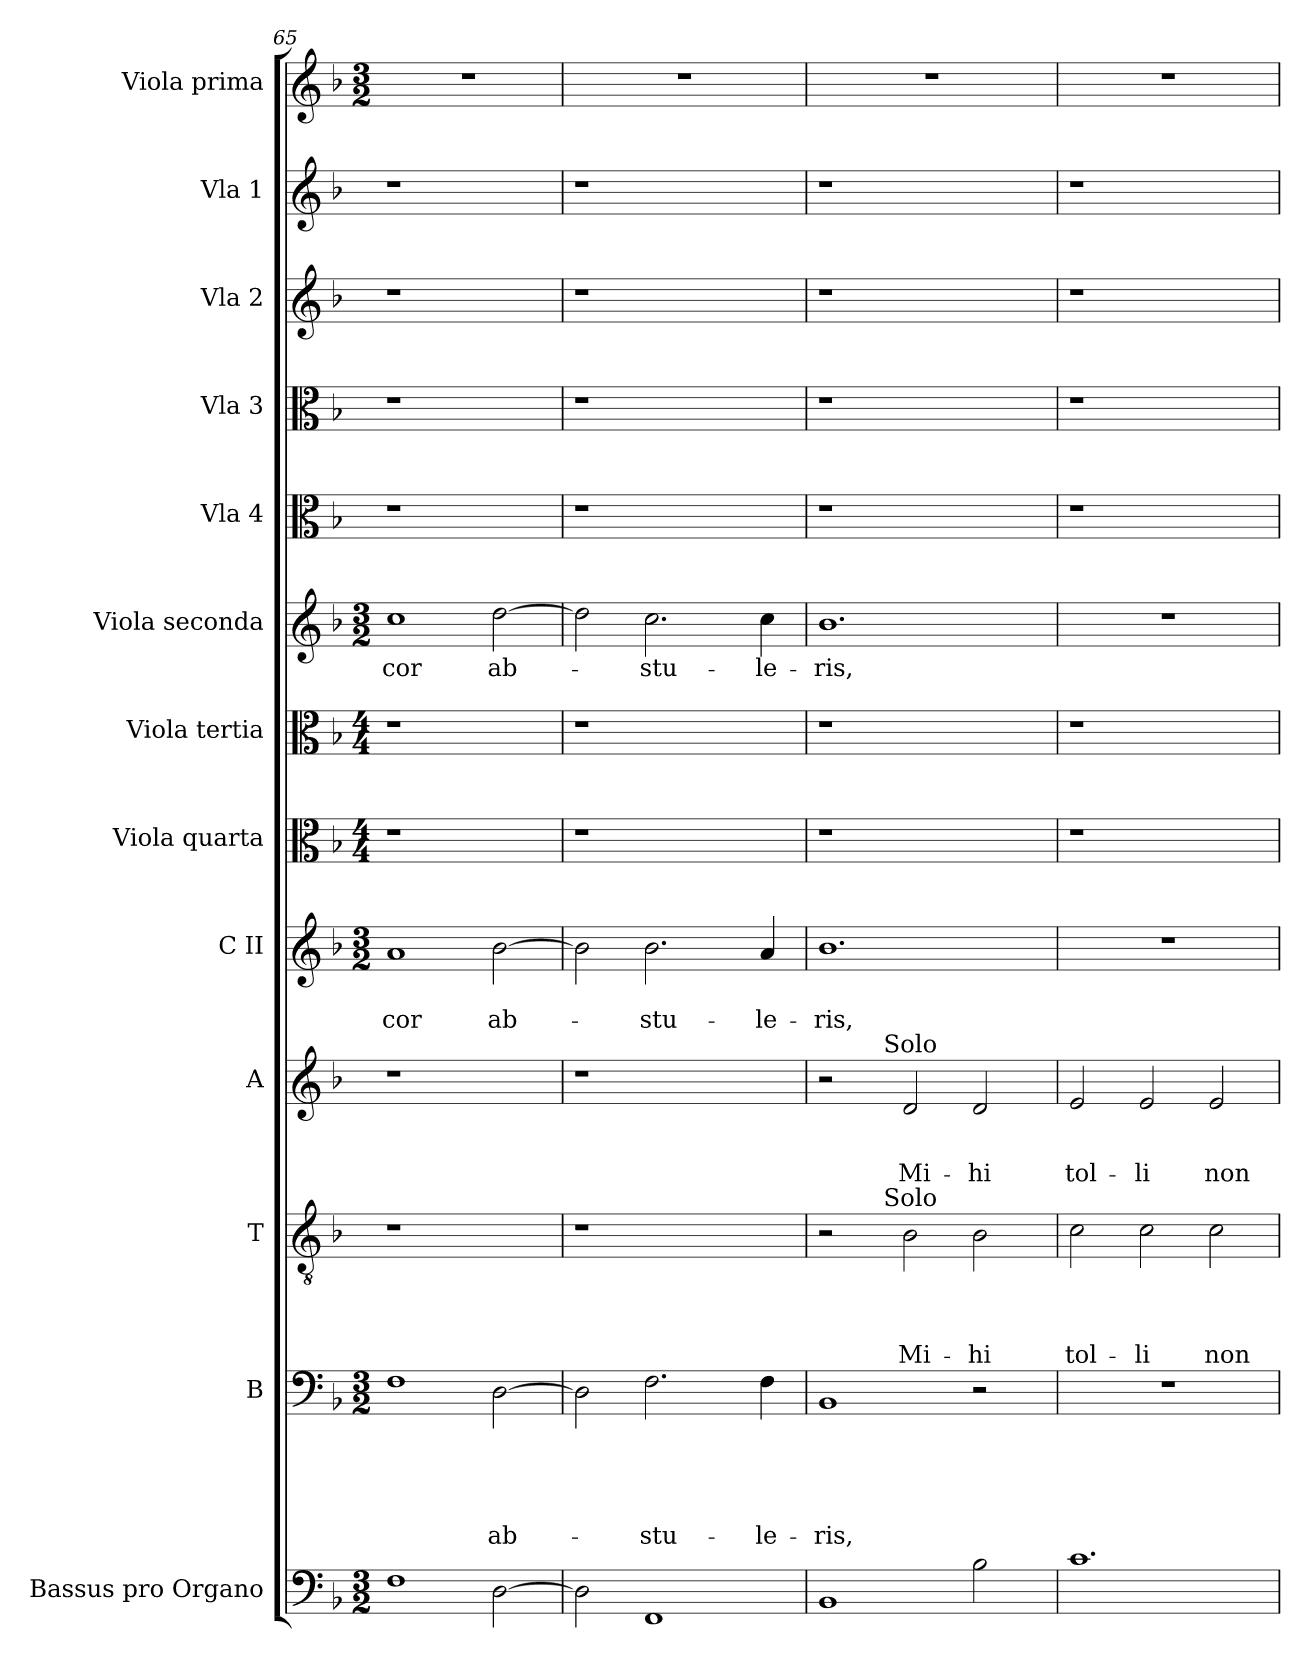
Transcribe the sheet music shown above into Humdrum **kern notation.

**kern	**kern	**text	**text	**text	**text	**text	**kern	**text	**text	**text	**text	**kern	**text	**text	**text	**kern	**text	**text	**kern	**kern	**kern	**text	**kern	**kern	**kern	**kern	**kern
*part13	*part12	*part12	*part12	*part12	*part12	*part12	*part11	*part11	*part11	*part11	*part11	*part10	*part10	*part10	*part10	*part9	*part9	*part9	*part8	*part7	*part6	*part6	*part5	*part4	*part3	*part2	*part1
*staff13	*staff12	*staff12	*staff12	*staff12	*staff12	*staff12	*staff11	*staff11	*staff11	*staff11	*staff11	*staff10	*staff10	*staff10	*staff10	*staff9	*staff9	*staff9	*staff8	*staff7	*staff6	*staff6	*staff5	*staff4	*staff3	*staff2	*staff1
*I"Bassus pro Organo	*I"B	*	*	*	*	*	*I"T	*	*	*	*	*I"A	*	*	*	*I"C II	*	*	*I"Viola quarta	*I"Viola tertia	*I"Viola seconda	*	*I"Vla 4	*I"Vla 3	*I"Vla 2	*I"Vla 1	*I"Viola prima
*I'B p.O.	*I'B	*	*	*	*	*	*I'T	*	*	*	*	*I'A	*	*	*	*I'C II	*	*	*I'Vla 4	*I'Vla 3	*I'Vla 2	*	*I'Vla 4	*I'Vla 3	*I'Vla 2	*I'Vla 1	*I'Vla 1
*clefF4	*clefF4	*	*	*	*	*	*clefGv2	*	*	*	*	*clefG2	*	*	*	*clefG2	*	*	*clefC3	*clefC3	*clefG2	*	*clefC3	*clefC3	*clefG2	*clefG2	*clefG2
*k[b-]	*k[b-]	*	*	*	*	*	*k[b-]	*	*	*	*	*k[b-]	*	*	*	*k[b-]	*	*	*k[b-]	*k[b-]	*k[b-]	*	*k[b-]	*k[b-]	*k[b-]	*k[b-]	*k[b-]
*F:	*F:	*	*	*	*	*	*F:	*	*	*	*	*F:	*	*	*	*F:	*	*	*F:	*F:	*F:	*	*F:	*F:	*F:	*F:	*F:
*M3/2	*M3/2	*	*	*	*	*	*	*	*	*	*	*	*	*	*	*M3/2	*	*	*M4/4	*M4/4	*M3/2	*	*	*	*	*	*M3/2
=65	=65	=65	=65	=65	=65	=65	=65	=65	=65	=65	=65	=65	=65	=65	=65	=65	=65	=65	=65	=65	=65	=65	=65	=65	=65	=65	=65
!	!	!	!	!	!	!	!	!	!	!	!	!	!	!	!	!	!	!LO:LY:b	!	!	!	!LO:LY:b	!	!	!	!	!
1F	1F	.	.	.	.	.	1r	.	.	.	.	1r	.	.	.	1a	.	cor	1r	1r	1cc	cor	1r	1r	1r	1r	1.r
!	!	!	!	!	!	!LO:LY:b	!	!	!	!	!	!	!	!	!	!	!	!LO:LY:b	!	!	!	!LO:LY:b	!	!	!	!	!
[<2D>\	[<2D\	.	.	.	.	ab-	2ryy	.	.	.	.	2ryy	.	.	.	[<2b-\	.	ab-	2ryy	2ryy	[<2dd\	ab-	2ryy	2ryy	2ryy	2ryy	.
!!LO:PB:g=z
=66	=66	=66	=66	=66	=66	=66	=66	=66	=66	=66	=66	=66	=66	=66	=66	=66	=66	=66	=66	=66	=66	=66	=66	=66	=66	=66	=66
!	!	!	!	!	!	!	!LO:N:vis=1	!	!	!	!	!LO:N:vis=1	!	!	!	!	!	!	!	!	!	!	!	!	!	!	!
2D\]	2D\]	.	.	.	.	.	1r	.	.	.	.	1r	.	.	.	2b-\]	.	.	1r	1r	2dd\]	.	1r	1r	1r	1r	1.r
!	!	!	!	!	!	!LO:LY:b	!	!	!	!	!	!	!	!	!	!	!	!LO:LY:b	!	!	!	!LO:LY:b	!	!	!	!	!
1FF<	2.F\	.	.	.	.	-stu-	.	.	.	.	.	.	.	.	.	2.b-\	.	-stu-	.	.	2.cc\	-stu-	.	.	.	.	.
.	.	.	.	.	.	.	2ryy	.	.	.	.	2ryy	.	.	.	.	.	.	2ryy	2ryy	.	.	2ryy	2ryy	2ryy	2ryy	.
!	!	!	!	!	!	!LO:LY:b	!	!	!	!	!	!	!	!	!	!	!	!LO:LY:b	!	!	!	!LO:LY:b	!	!	!	!	!
.	4F\	.	.	.	.	-le-	.	.	.	.	.	.	.	.	.	4a/	.	-le-	.	.	4cc\	-le-	.	.	.	.	.
=67	=67	=67	=67	=67	=67	=67	=67	=67	=67	=67	=67	=67	=67	=67	=67	=67	=67	=67	=67	=67	=67	=67	=67	=67	=67	=67	=67
!	!	!	!	!	!	!LO:LY:b	!	!	!	!	!	!	!	!	!	!	!	!LO:LY:b	!	!	!	!LO:LY:b	!	!	!	!	!
*	*	*	*	*	*	*	*^	*	*	*	*	*^	*	*	*	*	*	*	*	*	*	*	*	*	*	*	*
1BB-	1BB-	.	.	.	.	-ris,	2r	4..ryy	.	.	.	.	2r	4..ryy	.	.	.	1.b-	.	-ris,	1r	1r	1.b-	-ris,	1r	1r	1r	1r	1.r
!	!	!	!	!	!	!	!	!	!	!	!	!	!	!LO:TX:a:t=Solo	!	!	!	!	!	!	!	!	!	!	!	!	!	!	!
!	!	!	!	!	!	!	!	!LO:TX:a:t=Solo	!	!	!	!	!	!	!	!	!	!	!	!	!	!	!	!	!	!	!	!	!
.	.	.	.	.	.	.	.	1ryy	.	.	.	.	.	1ryy	.	.	.	.	.	.	.	.	.	.	.	.	.	.	.
!	!	!	!	!	!	!	!	!	!	!	!	!LO:LY:b	!	!	!	!	!LO:LY:b	!	!	!	!	!	!	!	!	!	!	!	!
.	.	.	.	.	.	.	2B-\	.	.	.	.	Mi-	2d/	.	.	.	Mi-	.	.	.	.	.	.	.	.	.	.	.	.
!	!	!	!	!	!	!	!	!	!	!	!	!LO:LY:b	!	!	!	!	!LO:LY:b	!	!	!	!	!	!	!	!	!	!	!	!
2B-\	2r	.	.	.	.	.	2B-\	.	.	.	.	-hi	2d/	.	.	.	-hi	.	.	.	2ryy	2ryy	.	.	2ryy	2ryy	2ryy	2ryy	.
.	.	.	.	.	.	.	.	16ryy	.	.	.	.	.	16ryy	.	.	.	.	.	.	.	.	.	.	.	.	.	.	.
=68	=68	=68	=68	=68	=68	=68	=68	=68	=68	=68	=68	=68	=68	=68	=68	=68	=68	=68	=68	=68	=68	=68	=68	=68	=68	=68	=68	=68	=68
!	!LO:N:vis=1	!	!	!	!	!	!	!	!	!	!	!LO:LY:b	!	!	!	!	!LO:LY:b	!LO:N:vis=1	!	!	!	!	!LO:N:vis=1	!	!	!	!	!	!
*	*	*	*	*	*	*	*v	*v	*	*	*	*	*	*	*	*	*	*	*	*	*	*	*	*	*	*	*	*	*
*	*	*	*	*	*	*	*	*	*	*	*	*v	*v	*	*	*	*	*	*	*	*	*	*	*	*	*	*	*
1.c	1.r	.	.	.	.	.	2c\	.	.	.	tol-	2e/	.	.	tol-	1.r	.	.	1r	1r	1.r	.	1r	1r	1r	1r	1.r
!	!	!	!	!	!	!	!	!	!	!	!LO:LY:b:rj	!	!	!	!LO:LY:b:rj	!	!	!	!	!	!	!	!	!	!	!	!
.	.	.	.	.	.	.	2c\	.	.	.	-li	2e/	.	.	-li	.	.	.	.	.	.	.	.	.	.	.	.
!	!	!	!	!	!	!	!	!	!	!	!LO:LY:b	!	!	!	!LO:LY:b	!	!	!	!	!	!	!	!	!	!	!	!
.	.	.	.	.	.	.	2c\	.	.	.	non	2e/	.	.	non	.	.	.	2ryy	2ryy	.	.	2ryy	2ryy	2ryy	2ryy	.
=	=	=	=	=	=	=	=	=	=	=	=	=	=	=	=	=	=	=	=	=	=	=	=	=	=	=	=
*-	*-	*-	*-	*-	*-	*-	*-	*-	*-	*-	*-	*-	*-	*-	*-	*-	*-	*-	*-	*-	*-	*-	*-	*-	*-	*-	*-
